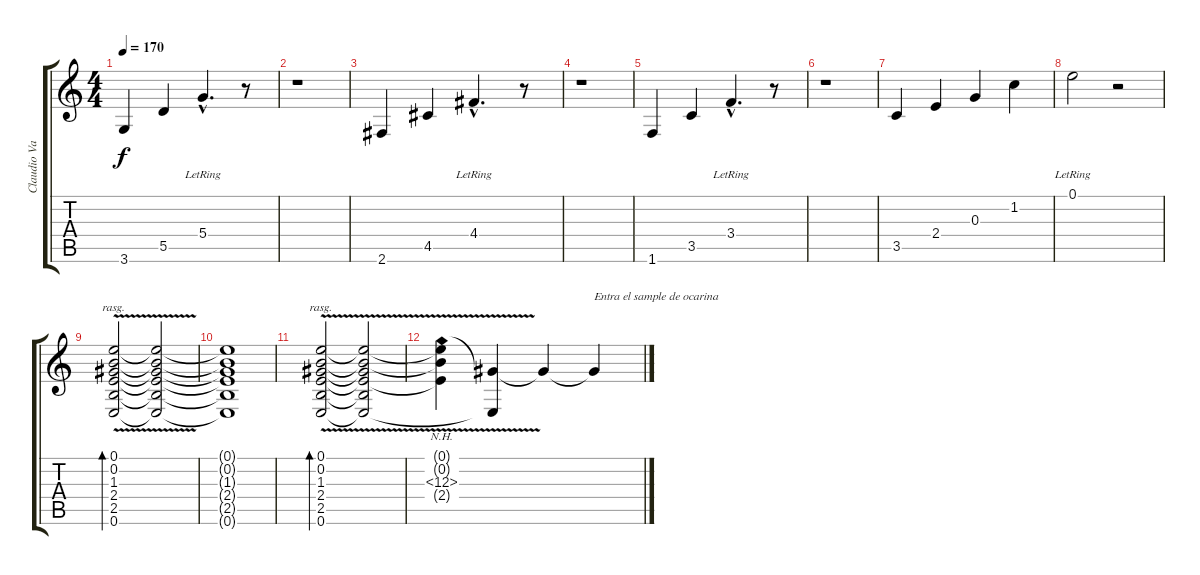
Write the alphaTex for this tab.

\track ("Claudio Valenzuela (distorción)" "Claudio Va") {instrument distortionguitar}
\staff {score tabs}
\tuning (E4 B3 G3 D3 A2 E2) {hide}
\ts (4 4)
\tempo 170
\clef g2
\ks c
3.6.4{dy f} 5.5.4 5.4{hac lr}.4{d} r.8 |
r.1 |
2.6.4 4.5.4 4.4{hac lr}.4{d} r.8 |
r.1 |
1.6.4 3.5.4 3.4{hac lr}.4{d} r.8 |
r.1 |
3.5.4 2.4.4 0.3.4 1.2.4 |
0.1{lr}.2 r.2 |
(0.1{v} 0.2 1.3 2.4 2.5 0.6).2{bd 120 rasg ii} (0.1{t} 0.2{t} 1.3{t} 2.4{t} 2.5{t} 0.6{t}).2 |
(0.1{t} 0.2{t} 1.3{t} 2.4{t} 2.5{t} 0.6{t}).1 |
(0.1 0.2{v} 1.3 2.4 2.5 0.6).2{bd 120 rasg ii} (0.1{t} 0.2{t} 1.3{t} 2.4{t} 2.5{t} 0.6{t}).2 |
(0.1{t} 0.2{t} 1.3{nh v} 2.4{t}).4 (1.3{t} 0.6{t}).4 1.3{t}.4 1.3{t}.4{txt "Entra el sample de ocarina"}
